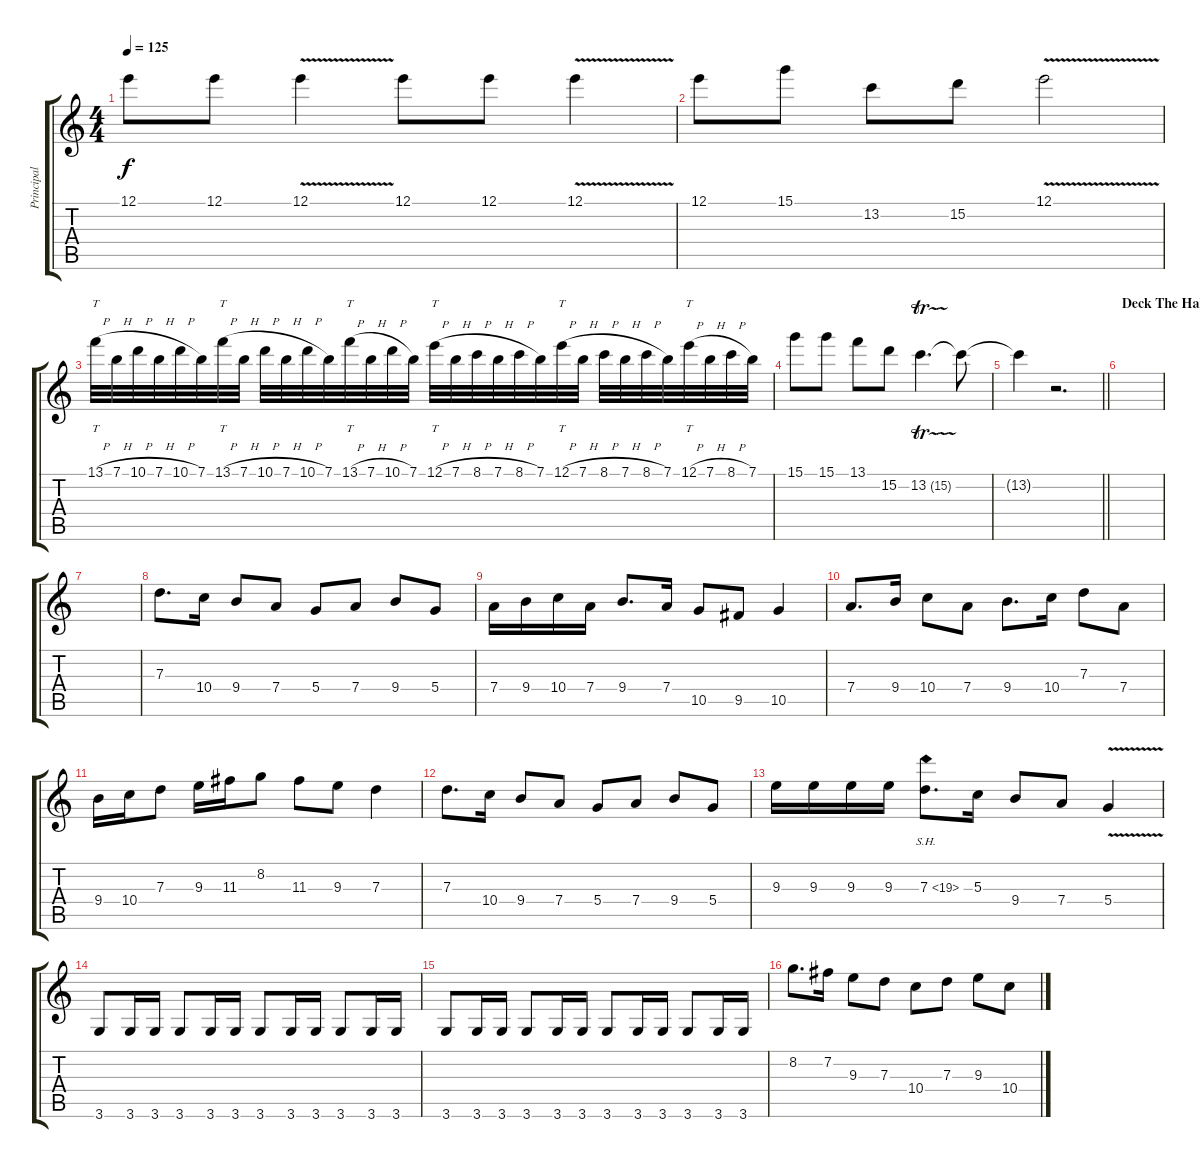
\track ("Principal" "Principal") {instrument overdrivenguitar}
\staff {score tabs}
\tuning (E4 B3 G3 D3 A2 E2) {hide}
\ts (4 4)
\tempo 125
\clef g2
\ks c
12.1.8{dy f} 12.1.8 12.1{v}.4 12.1.8 12.1.8 12.1{v}.4 |
12.1.8 15.1.8 13.2.8 15.2.8 12.1{v}.2 |
13.1{h}.32{tt} 7.1{h}.32 10.1{h}.32 7.1{h}.32 10.1{h}.32 7.1.32 13.1{h}.32{tt} 7.1{h}.32 10.1{h}.32 7.1{h}.32 10.1{h}.32 7.1.32 13.1{h}.32{tt} 7.1{h}.32 10.1{h}.32 7.1.32 12.1{h}.32{tt} 7.1{h}.32 8.1{h}.32 7.1{h}.32 8.1{h}.32 7.1.32 12.1{h}.32{tt} 7.1{h}.32 8.1{h}.32 7.1{h}.32 8.1{h}.32 7.1.32 12.1{h}.32{tt} 7.1{h}.32 8.1{h}.32 7.1.32 |
15.1.8 15.1.8 13.1.8 15.2.8 13.2{tr (15 32)}.4{d} 13.2{t}.8 |
\barLineRight lightlight
13.2{t}.4 r.2{d} |
\section ("" "Deck The Halls")
|
|
7.3.8{d} 10.4.16 9.4.8 7.4.8 5.4.8 7.4.8 9.4.8 5.4.8 |
7.4.16 9.4.16 10.4.16 7.4.16 9.4.8{d} 7.4.16 10.5.8 9.5.8 10.5.4 |
7.4.8{d} 9.4.16 10.4.8 7.4.8 9.4.8{d} 10.4.16 7.3.8 7.4.8 |
9.4.16 10.4.16 7.3.8 9.3.16 11.3.16 8.2.8 11.3.8 9.3.8 7.3.4 |
7.3.8{d} 10.4.16 9.4.8 7.4.8 5.4.8 7.4.8 9.4.8 5.4.8 |
9.3.16 9.3.16 9.3.16 9.3.16 7.3{sh 12}.8{d} 5.3.16 9.4.8 7.4.8 5.4{v}.4 |
3.6.8 3.6.16 3.6.16 3.6.8 3.6.16 3.6.16 3.6.8 3.6.16 3.6.16 3.6.8 3.6.16 3.6.16 |
3.6.8 3.6.16 3.6.16 3.6.8 3.6.16 3.6.16 3.6.8 3.6.16 3.6.16 3.6.8 3.6.16 3.6.16 |
8.2.8{d} 7.2.16 9.3.8 7.3.8 10.4.8 7.3.8 9.3.8 10.4.8
